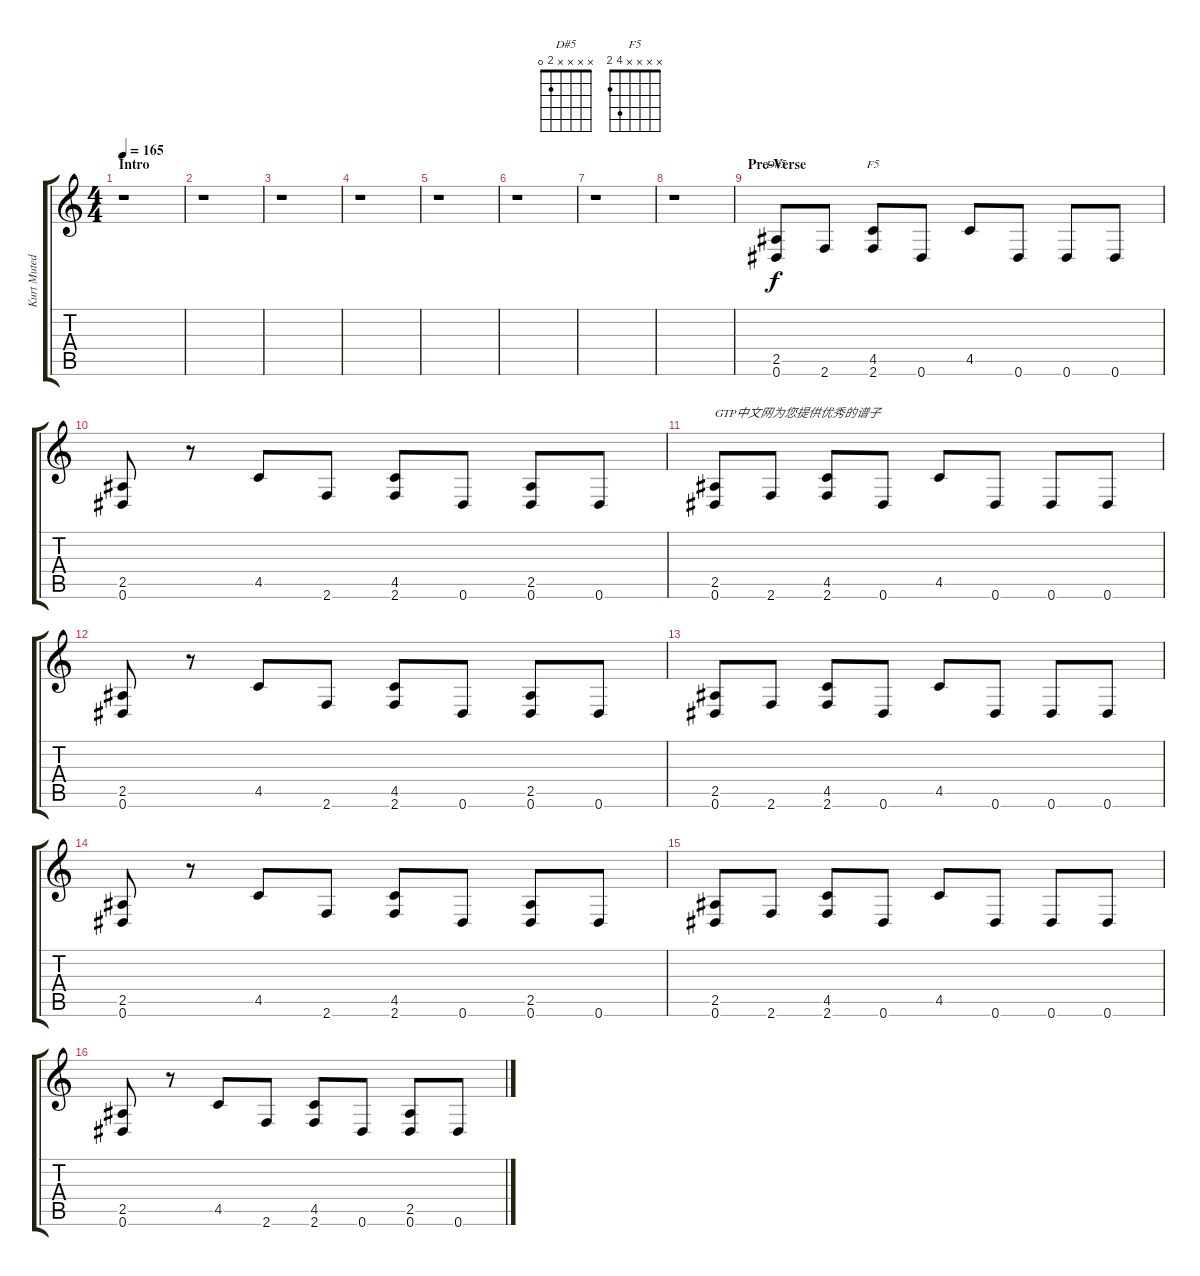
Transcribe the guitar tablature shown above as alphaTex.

\track ("Kurt Muted" "Kurt Muted") {instrument electricguitarmuted}
\staff {score tabs}
\tuning (Eb4 Bb3 Gb3 Db3 Ab2 Eb2) {hide}
\chord ("D#5" x x x x 2 0)
\chord ("F5" x x x x 4 2)
\ts (4 4)
\section ("" "Intro")
\tempo 165
\clef g2
\ks c
r.1{dy f instrument electricguitarmuted} |
r.1 |
r.1 |
r.1 |
r.1 |
r.1 |
r.1 |
r.1 |
\section ("" "Pre-Verse")
(2.5 0.6).8{ch "D#5"} 2.6.8 (4.5 2.6).8{ch "F5"} 0.6.8 4.5.8 0.6.8 0.6.8 0.6.8 |
(2.5 0.6).8 r.8 4.5.8 2.6.8 (4.5 2.6).8 0.6.8 (2.5 0.6).8 0.6.8 |
(2.5 0.6).8{txt "GTP中文网为您提供优秀的谱子"} 2.6.8 (4.5 2.6).8 0.6.8 4.5.8 0.6.8 0.6.8 0.6.8 |
(2.5 0.6).8 r.8 4.5.8 2.6.8 (4.5 2.6).8 0.6.8 (2.5 0.6).8 0.6.8 |
(2.5 0.6).8 2.6.8 (4.5 2.6).8 0.6.8 4.5.8 0.6.8 0.6.8 0.6.8 |
(2.5 0.6).8 r.8 4.5.8 2.6.8 (4.5 2.6).8 0.6.8 (2.5 0.6).8 0.6.8 |
(2.5 0.6).8 2.6.8 (4.5 2.6).8 0.6.8 4.5.8 0.6.8 0.6.8 0.6.8 |
(2.5 0.6).8 r.8 4.5.8 2.6.8 (4.5 2.6).8 0.6.8 (2.5 0.6).8 0.6.8
